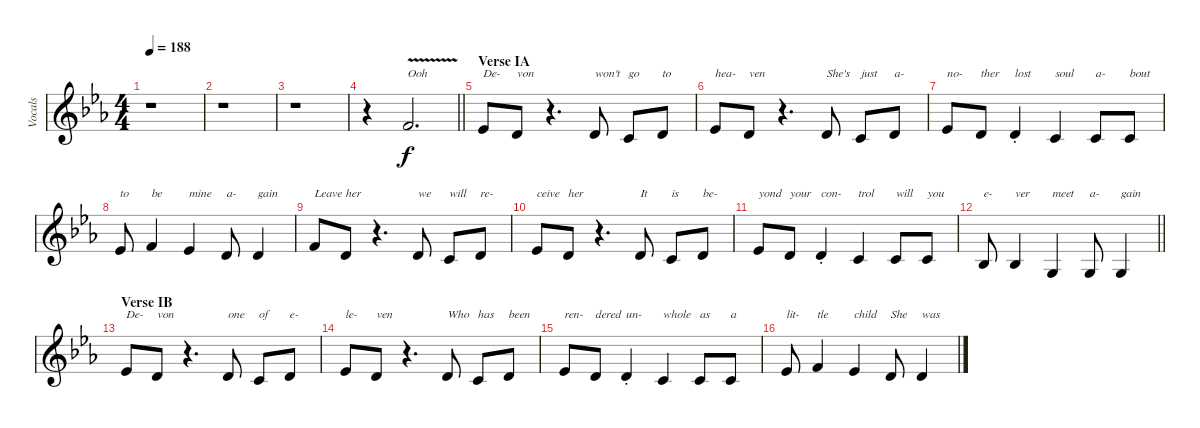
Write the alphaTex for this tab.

\track ("Vocals" "Vocals") {instrument choiraahs}
\staff {score}
\tuning (D4 A3 F3 C3 G2 C2) {hide}
\ts (4 4)
\tempo 188
\clef g2
\ks eb
r.1{dy f} |
r.1 |
r.1 |
\barLineRight lightlight
r.4 3.1{v}.2{d txt "Ooh"} |
\section ("" "Verse IA")
1.1.8{txt "De-"} 0.1.8{txt "von"} r.4{d} 0.1.8{txt "won't"} 3.2.8{txt "go"} 0.1.8{txt "to"} |
1.1.8{txt "hea-"} 0.1.8{txt "ven"} r.4{d} 0.1.8{txt "She's"} 3.2.8{txt "just"} 0.1.8{txt "a-"} |
1.1.8{txt "no-"} 0.1.8{txt "ther"} 0.1{st}.4{txt "lost"} 3.2.4{txt "soul"} 3.2.8{txt "a-"} 3.2.8{txt "bout"} |
1.1.8{txt "to"} 3.1.4{txt "be"} 1.1.4{txt "mine"} 0.1.8{txt "a-"} 0.1.4{txt "gain"} |
3.1.8{txt "Leave"} 0.1.8{txt "her"} r.4{d} 0.1.8{txt "we"} 3.2.8{txt "will"} 0.1.8{txt "re-"} |
1.1.8{txt "ceive"} 0.1.8{txt "her"} r.4{d} 0.1.8{txt "It"} 3.2.8{txt "is"} 0.1.8{txt "be-"} |
1.1.8{txt "yond"} 0.1.8{txt "your"} 0.1{st}.4{txt "con-"} 3.2.4{txt "trol"} 3.2.8{txt "will"} 3.2.8{txt "you"} |
\barLineRight lightlight
1.2.8{txt "e-"} 1.2.4{txt "ver"} 2.3.4{txt "meet"} 2.3.8{txt "a-"} 2.3.4{txt "gain"} |
\section ("" "Verse IB")
1.1.8{txt "De-"} 0.1.8{txt "von"} r.4{d} 0.1.8{txt "one"} 3.2.8{txt "of"} 0.1.8{txt "e-"} |
1.1.8{txt "le-"} 0.1.8{txt "ven"} r.4{d} 0.1.8{txt "Who"} 3.2.8{txt "has"} 0.1.8{txt "been"} |
1.1.8{txt "ren-"} 0.1.8{txt "dered"} 0.1{st}.4{txt "un-"} 3.2.4{txt "whole"} 3.2.8{txt "as"} 3.2.8{txt "a"} |
1.1.8{txt "lit-"} 3.1.4{txt "tle"} 1.1.4{txt "child"} 0.1.8{txt "She"} 0.1.4{txt "was"}
